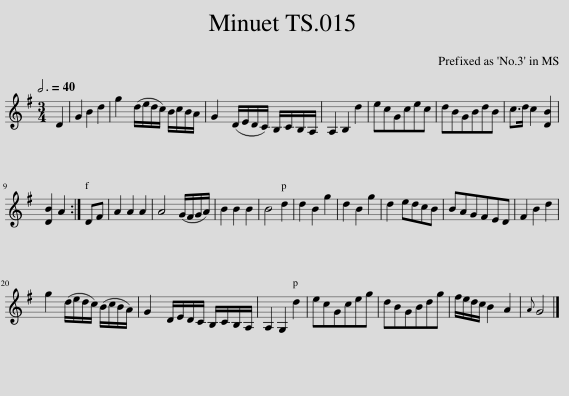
X:1
L:1/8
Q:3/4=40
M:3/4
I:linebreak $
K:G
V:1 treble
V:1
 D2 | G2 B2 d2 | g2 (d/e/d/c/) B/c/B/A/ | G2 (D/E/D/C/) B,/C/B,/A,/ | A,2 B,2 d2 | %5
 ecGcec | dBGBdB | c>d c2 [DB]2 |$ [DB]2 A2 :| DF | %10
 A2 A2 A2 | A4 (G/F/G/A/) | B2 B2 B2 | B4 d2 | d2 B2 g2 | %15
 d2 B2 g2 | d2 edcB | BAGFED | F2 B2 d2 |$ g2 (d/e/d/c/) (B/c/B/A/) | %20
 G2 D/E/D/C/ B,/C/B,/A,/ | A,2 G,2 d2 | ecGceg | dBGBdg | f/e/d/c/ B2 A2 | %25
{A} G4 |] %26
